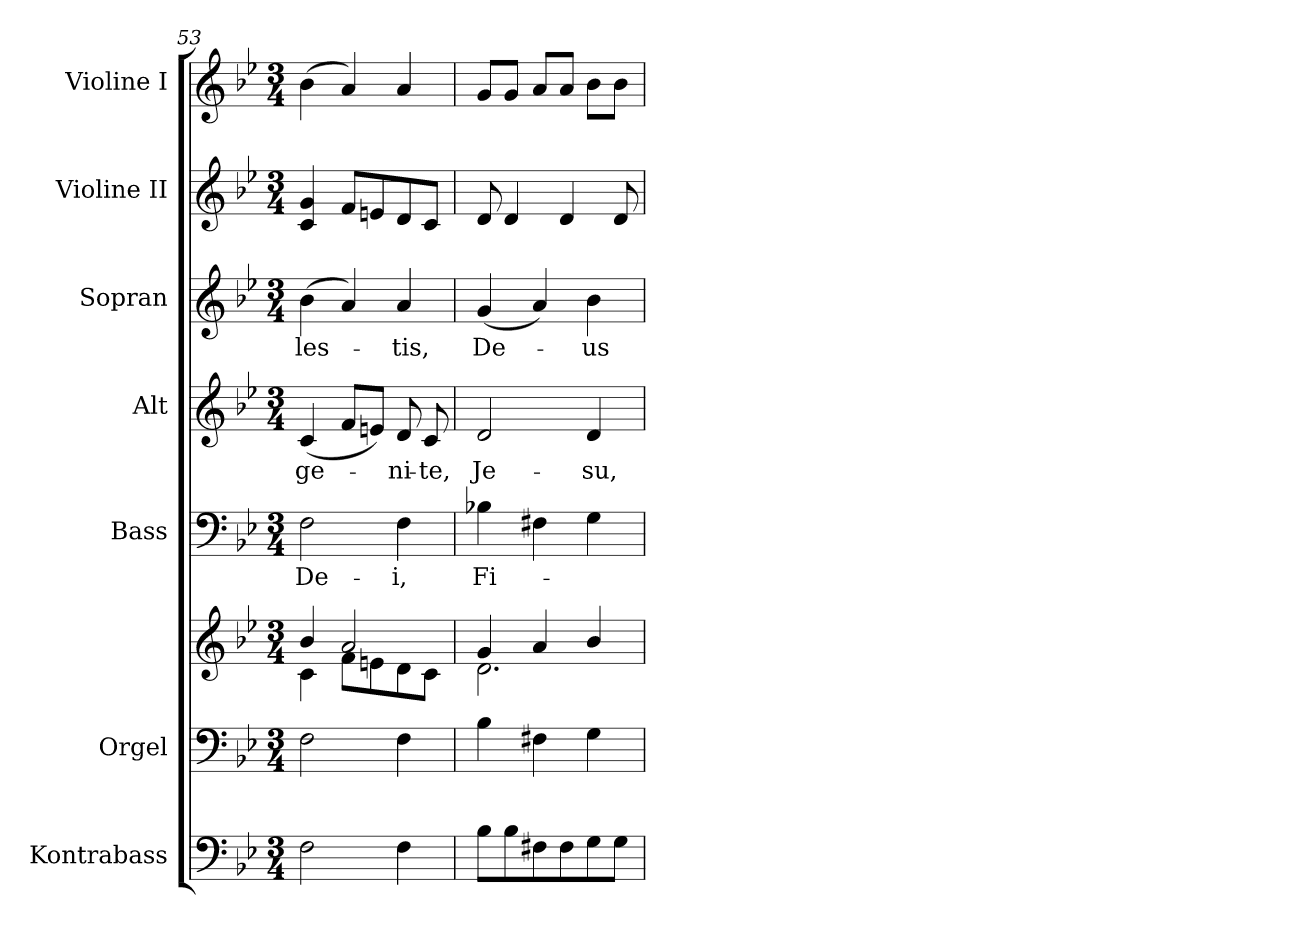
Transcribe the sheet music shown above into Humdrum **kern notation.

**kern	**kern	**kern	**kern	**text	**kern	**text	**kern	**text	**kern	**kern
*part7	*part6	*part6	*part5	*part5	*part4	*part4	*part3	*part3	*part2	*part1
*staff8	*staff7	*staff6	*staff5	*staff5	*staff4	*staff4	*staff3	*staff3	*staff2	*staff1
*I"Kontrabass	*I"Orgel	*	*I"Bass	*	*I"Alt	*	*I"Sopran	*	*I"Violine II	*I"Violine I
*I'Kb.	*I'Org.	*	*I'B	*	*I'A	*	*I'S	*	*I'Vl. II	*I'Vl. I
*clefF4	*clefF4	*clefG2	*clefF4	*	*clefG2	*	*clefG2	*	*clefG2	*clefG2
*ITrd7c12	*	*	*	*	*	*	*	*	*	*
*k[b-e-]	*k[b-e-]	*k[b-e-]	*k[b-e-]	*	*k[b-e-]	*	*k[b-e-]	*	*k[b-e-]	*k[b-e-]
*B-:	*B-:	*B-:	*B-:	*	*B-:	*	*B-:	*	*B-:	*B-:
*M3/4	*M3/4	*M3/4	*M3/4	*	*M3/4	*	*M3/4	*	*M3/4	*M3/4
=53	=53	=53	=53	=53	=53	=53	=53	=53	=53	=53
*	*	*^	*	*	*	*	*	*	*	*
!	!	!	!	!	!LO:LY:b	!	!LO:LY:b	!	!LO:LY:b	!	!
2FF\	2F\	4b-/	4c\	2F\	De-	(<4c/	-ge-	(>4b-\	-les-	4c/ 4g/	(>4b-\
.	.	2a/	8f\L	.	.	8f/L	.	4a/)	.	8f/L	4a/)
.	.	.	8en\	.	.	8en/J)	.	.	.	8en/	.
!	!	!	!	!	!LO:LY:b	!	!LO:LY:b	!	!LO:LY:b	!	!
4FF\	4F\	.	8d\	4F\	-i,	8d/	-ni-	4a/	-tis,	8d/	4a/
!	!	!	!	!	!	!	!LO:LY:b	!	!	!	!
.	.	.	8c\J	.	.	8c/	-te,	.	.	8c/J	.
=54	=54	=54	=54	=54	=54	=54	=54	=54	=54	=54	=54
!	!	!	!	!	!LO:LY:b	!	!LO:LY:b	!	!LO:LY:b	!	!
8BB-\L	4B-\	4g/	2.d\	4B-X\	Fi-	2d/	Je-	(<4g/	De-	8d/	8g/L
8BB-\	.	.	.	.	.	.	.	.	.	4d/	8g/J
8FF#X\	4F#X\	4a/	.	4F#X\	.	.	.	4a/)	.	.	8a/L
8FF#\	.	.	.	.	.	.	.	.	.	4d/	8a/J
!	!	!	!	!	!	!	!LO:LY:b	!	!LO:LY:b	!	!
8GG\	4G\	4b-/	.	4G\	.	4d/	-su,	4b-\	-us	.	8b-\L
8GG\J	.	.	.	.	.	.	.	.	.	8d/	8b-\J
*	*	*v	*v	*	*	*	*	*	*	*	*
=	=	=	=	=	=	=	=	=	=	=
*-	*-	*-	*-	*-	*-	*-	*-	*-	*-	*-
